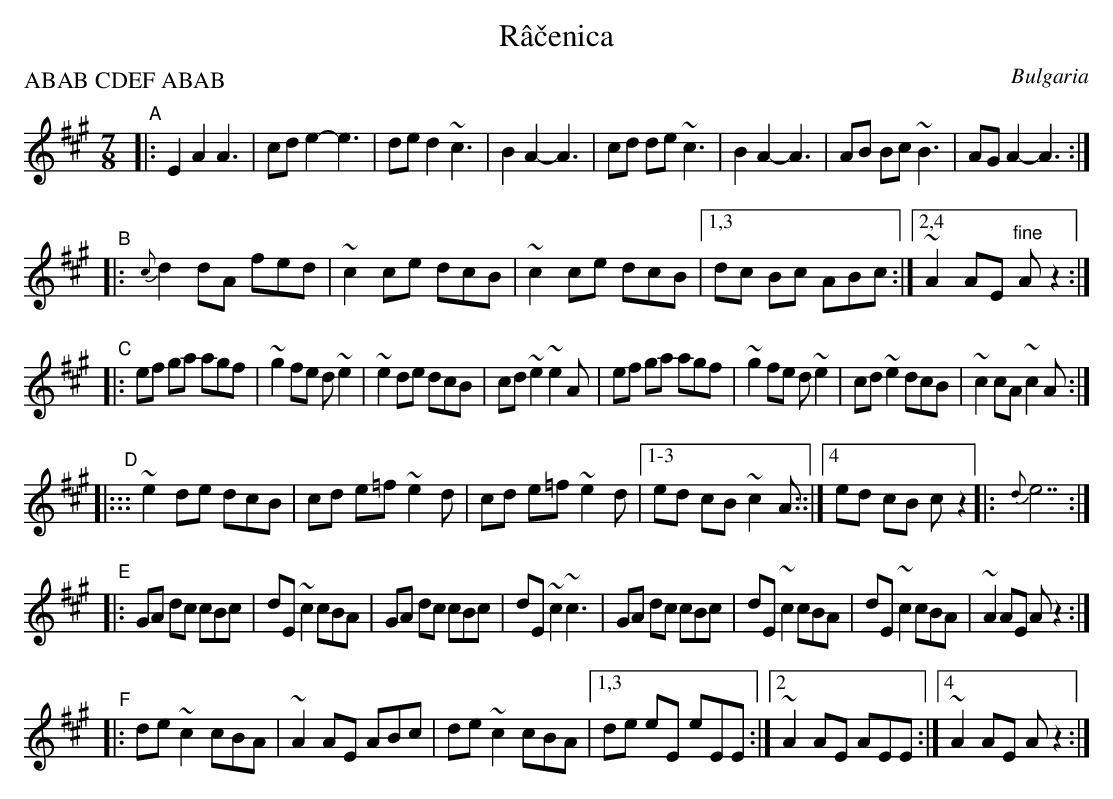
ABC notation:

X:1
T: R\^a\vcenica
O: Bulgaria
M: 7/8
L: 1/8
P: ABAB CDEF ABAB
K: A
"A"\
|: E2 A2 A3 | cd e2-e3 | de d2 ~c3 | B2 A2-A3 \
|  cd de ~c3 | B2 A2-A3 | AB Bc ~B3 | AG A2-A3 :|
"B"\
|: {c}d2 dA fed | ~c2 ce dcB | ~c2 ce dcB |1,3 dc Bc ABc :|2,4 ~A2 AE "^fine"Az2 :|
"C"\
|: ef ga agf | ~g2 fe d~e2 | ~e2 de dcB | cd ~e2 ~e2A \
|  ef ga agf | ~g2 fe d~e2 | cd ~e2 dcB | ~c2 cA ~c2A :|
"D"\
|::: ~e2 de dcB | cd e=f ~e2d | cd e=f ~e2d |1-3 ed cB ~c2A ::|4 ed cB cz2 |: {d}e7 :|
"E"\
|: GA dc cBc | dE ~c2 cBA | GA dc cBc | dE ~c2 ~c3 \
|  GA dc cBc | dE ~c2 cBA | dE ~c2 cBA | ~A2 AE Az2 :|
"F"\
|: de ~c2 cBA | ~A2 AE ABc | de ~c2 cBA |1,3 de eE eEE :|2 ~A2 AE AEE :|4 ~A2 AE Az2 :|
